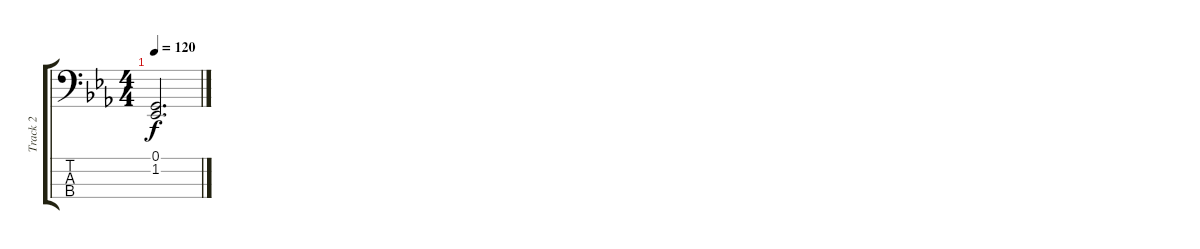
\track ("Track 2" "Track 2") {instrument brightacousticpiano}
\staff {score tabs}
\tuning (G2 D2 A1 E1) {hide}
\ts (4 4)
\tempo 120
\clef f4
\ks eb
(0.1 1.2).2{d dy f}
